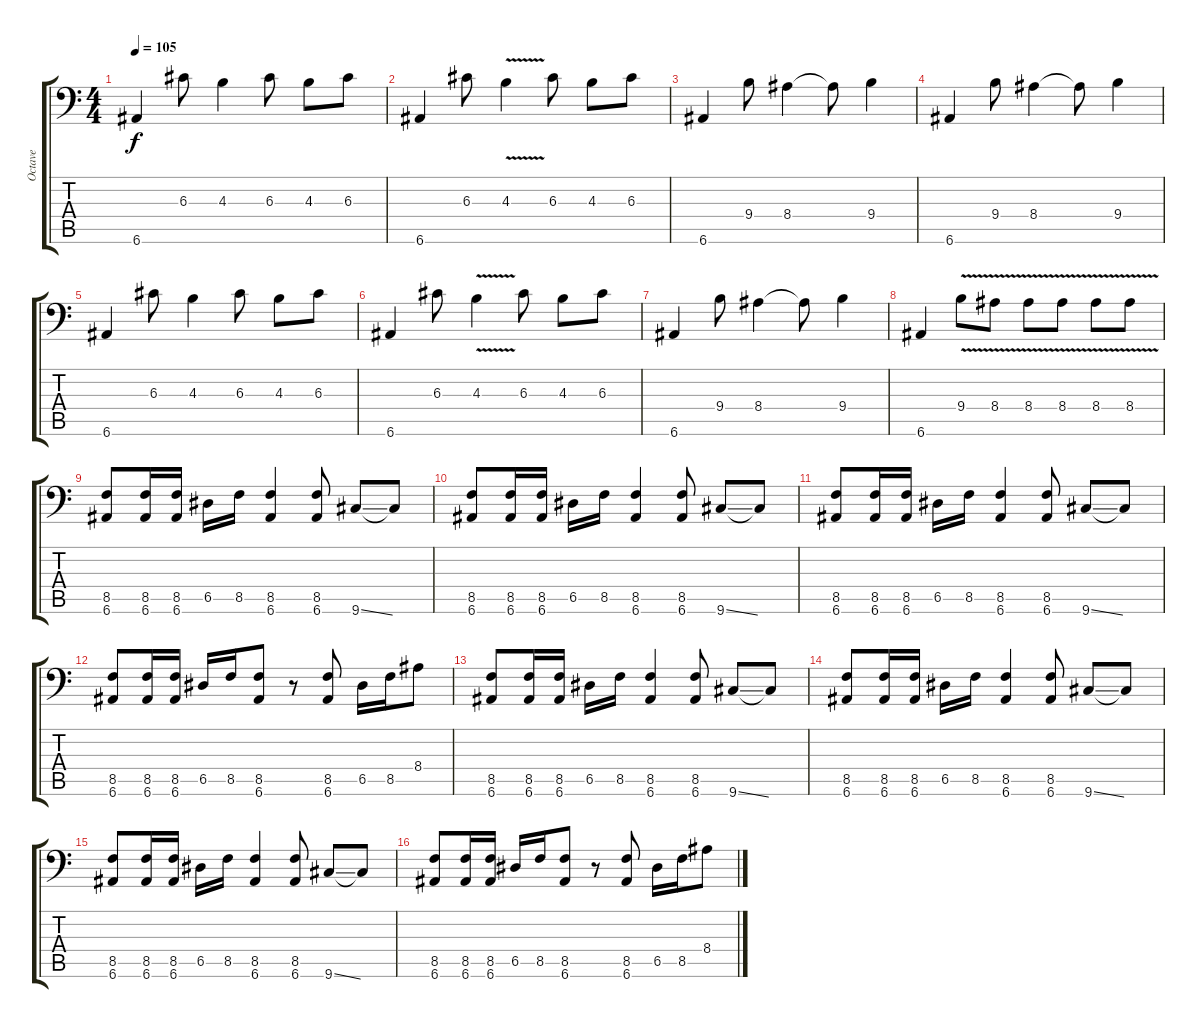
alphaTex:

\track ("Octave" "Octave") {instrument overdrivenguitar}
\staff {score tabs}
\tuning (E2 B2 G2 D2 A1 E1) {hide}
\ts (4 4)
\tempo 105
\clef f4
\ks c
6.6.4{dy f} 6.3.8 4.3.4 6.3.8 4.3.8 6.3.8 |
6.6.4 6.3.8 4.3{v}.4 6.3.8 4.3.8 6.3.8 |
6.6.4 9.4.8 8.4.4 8.4{t}.8 9.4.4 |
6.6.4 9.4.8 8.4.4 8.4{t}.8 9.4.4 |
6.6.4 6.3.8 4.3.4 6.3.8 4.3.8 6.3.8 |
6.6.4 6.3.8 4.3{v}.4 6.3.8 4.3.8 6.3.8 |
6.6.4 9.4.8 8.4.4 8.4{t}.8 9.4.4 |
6.6.4 9.4{v}.8 8.4{v}.8 8.4{v}.8 8.4{v}.8 8.4{v}.8 8.4{v}.8 |
(8.5 6.6).8 (8.5 6.6).16 (8.5 6.6).16 6.5.16 8.5.16 (8.5 6.6).4 (8.5 6.6).8 9.6{ss}.8 9.6{t}.8 |
(8.5 6.6).8 (8.5 6.6).16 (8.5 6.6).16 6.5.16 8.5.16 (8.5 6.6).4 (8.5 6.6).8 9.6{ss}.8 9.6{t}.8 |
(8.5 6.6).8 (8.5 6.6).16 (8.5 6.6).16 6.5.16 8.5.16 (8.5 6.6).4 (8.5 6.6).8 9.6{ss}.8 9.6{t}.8 |
(8.5 6.6).8 (8.5 6.6).16 (8.5 6.6).16 6.5.16 8.5.16 (8.5 6.6).8 r.8 (8.5 6.6).8 6.5.16 8.5.16 8.4.8 |
(8.5 6.6).8 (8.5 6.6).16 (8.5 6.6).16 6.5.16 8.5.16 (8.5 6.6).4 (8.5 6.6).8 9.6{ss}.8 9.6{t}.8 |
(8.5 6.6).8 (8.5 6.6).16 (8.5 6.6).16 6.5.16 8.5.16 (8.5 6.6).4 (8.5 6.6).8 9.6{ss}.8 9.6{t}.8 |
(8.5 6.6).8 (8.5 6.6).16 (8.5 6.6).16 6.5.16 8.5.16 (8.5 6.6).4 (8.5 6.6).8 9.6{ss}.8 9.6{t}.8 |
(8.5 6.6).8 (8.5 6.6).16 (8.5 6.6).16 6.5.16 8.5.16 (8.5 6.6).8 r.8 (8.5 6.6).8 6.5.16 8.5.16 8.4.8
